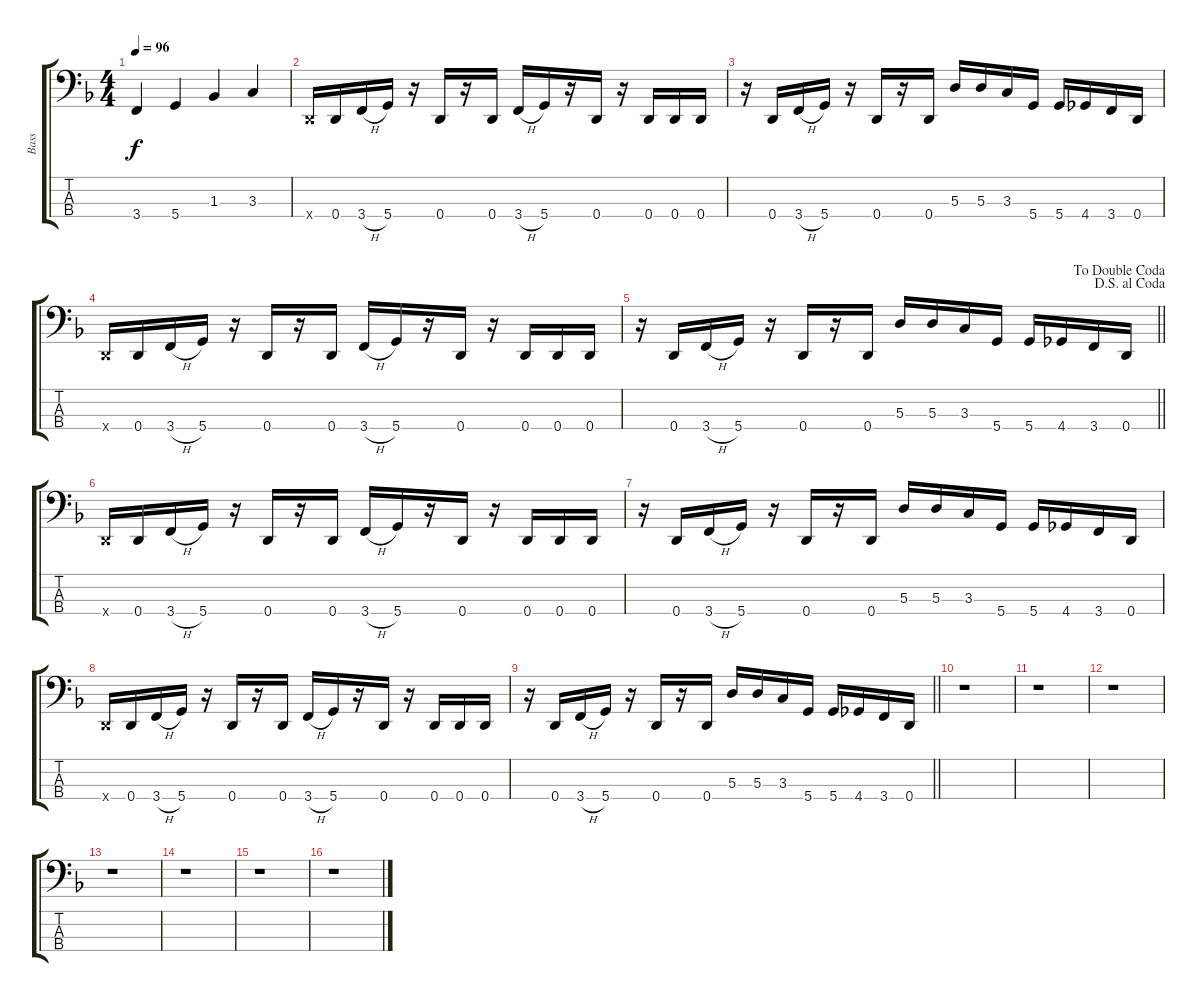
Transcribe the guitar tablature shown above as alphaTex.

\track ("Bass" "Bass") {instrument electricbasspick}
\staff {score tabs}
\tuning (G2 D2 A1 D1) {hide}
\ts (4 4)
\tempo 96
\clef f4
\ks f
3.4.4{dy f} 5.4.4 1.3.4 3.3.4 |
0.4{x}.16 0.4.16 3.4{h}.16 5.4.16 r.16 0.4.16 r.16 0.4.16 3.4{h}.16 5.4.16 r.16 0.4.16 r.16 0.4.16 0.4.16 0.4.16 |
r.16 0.4.16 3.4{h}.16 5.4.16 r.16 0.4.16 r.16 0.4.16 5.3.16 5.3.16 3.3.16 5.4.16 5.4.16 4.4.16 3.4.16 0.4.16 |
0.4{x}.16 0.4.16 3.4{h}.16 5.4.16 r.16 0.4.16 r.16 0.4.16 3.4{h}.16 5.4.16 r.16 0.4.16 r.16 0.4.16 0.4.16 0.4.16 |
\jump dalsegnoalcoda
\jump dadoublecoda
\barLineRight lightlight
r.16 0.4.16 3.4{h}.16 5.4.16 r.16 0.4.16 r.16 0.4.16 5.3.16 5.3.16 3.3.16 5.4.16 5.4.16 4.4.16 3.4.16 0.4.16 |
0.4{x}.16 0.4.16 3.4{h}.16 5.4.16 r.16 0.4.16 r.16 0.4.16 3.4{h}.16 5.4.16 r.16 0.4.16 r.16 0.4.16 0.4.16 0.4.16 |
r.16 0.4.16 3.4{h}.16 5.4.16 r.16 0.4.16 r.16 0.4.16 5.3.16 5.3.16 3.3.16 5.4.16 5.4.16 4.4.16 3.4.16 0.4.16 |
0.4{x}.16 0.4.16 3.4{h}.16 5.4.16 r.16 0.4.16 r.16 0.4.16 3.4{h}.16 5.4.16 r.16 0.4.16 r.16 0.4.16 0.4.16 0.4.16 |
\barLineRight lightlight
r.16 0.4.16 3.4{h}.16 5.4.16 r.16 0.4.16 r.16 0.4.16 5.3.16 5.3.16 3.3.16 5.4.16 5.4.16 4.4.16 3.4.16 0.4.16 |
r.1 |
r.1 |
r.1 |
r.1 |
r.1 |
r.1 |
r.1
